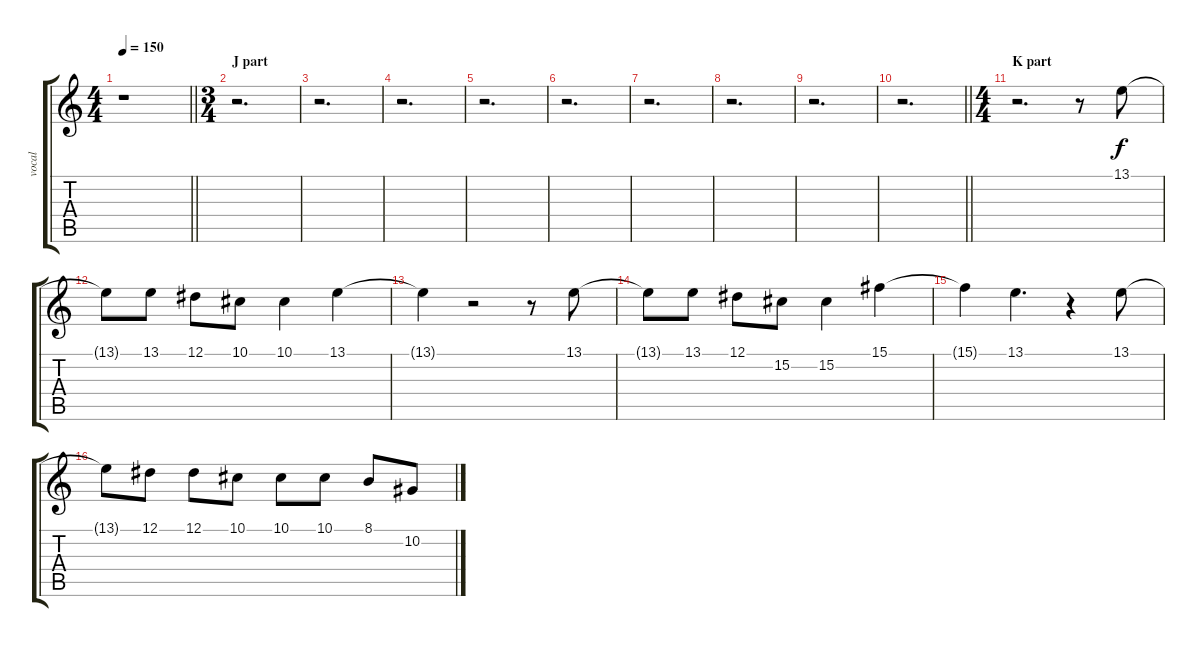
\track ("vocal" "vocal") {instrument flute}
\staff {score tabs}
\tuning (Eb4 Bb3 Gb3 Db3 Ab2 Eb2) {hide}
\ts (4 4)
\tempo 150
\clef g2
\barLineRight lightlight
\ks c
r.1{dy f} |
\ts (3 4)
\section ("" "J part")
r.2{d} |
r.2{d} |
r.2{d} |
r.2{d} |
r.2{d} |
r.2{d} |
r.2{d} |
r.2{d} |
\barLineRight lightlight
r.2{d} |
\ts (4 4)
\section ("" "K part")
r.2{d} r.8 13.1.8 |
13.1{t}.8 13.1.8 12.1.8 10.1.8 10.1.4 13.1.4 |
13.1{t}.4 r.2 r.8 13.1.8 |
13.1{t}.8 13.1.8 12.1.8 15.2.8 15.2.4 15.1.4 |
15.1{t}.4 13.1.4{d} r.4 13.1.8 |
13.1{t}.8 12.1.8 12.1.8 10.1.8 10.1.8 10.1.8 8.1.8 10.2.8
